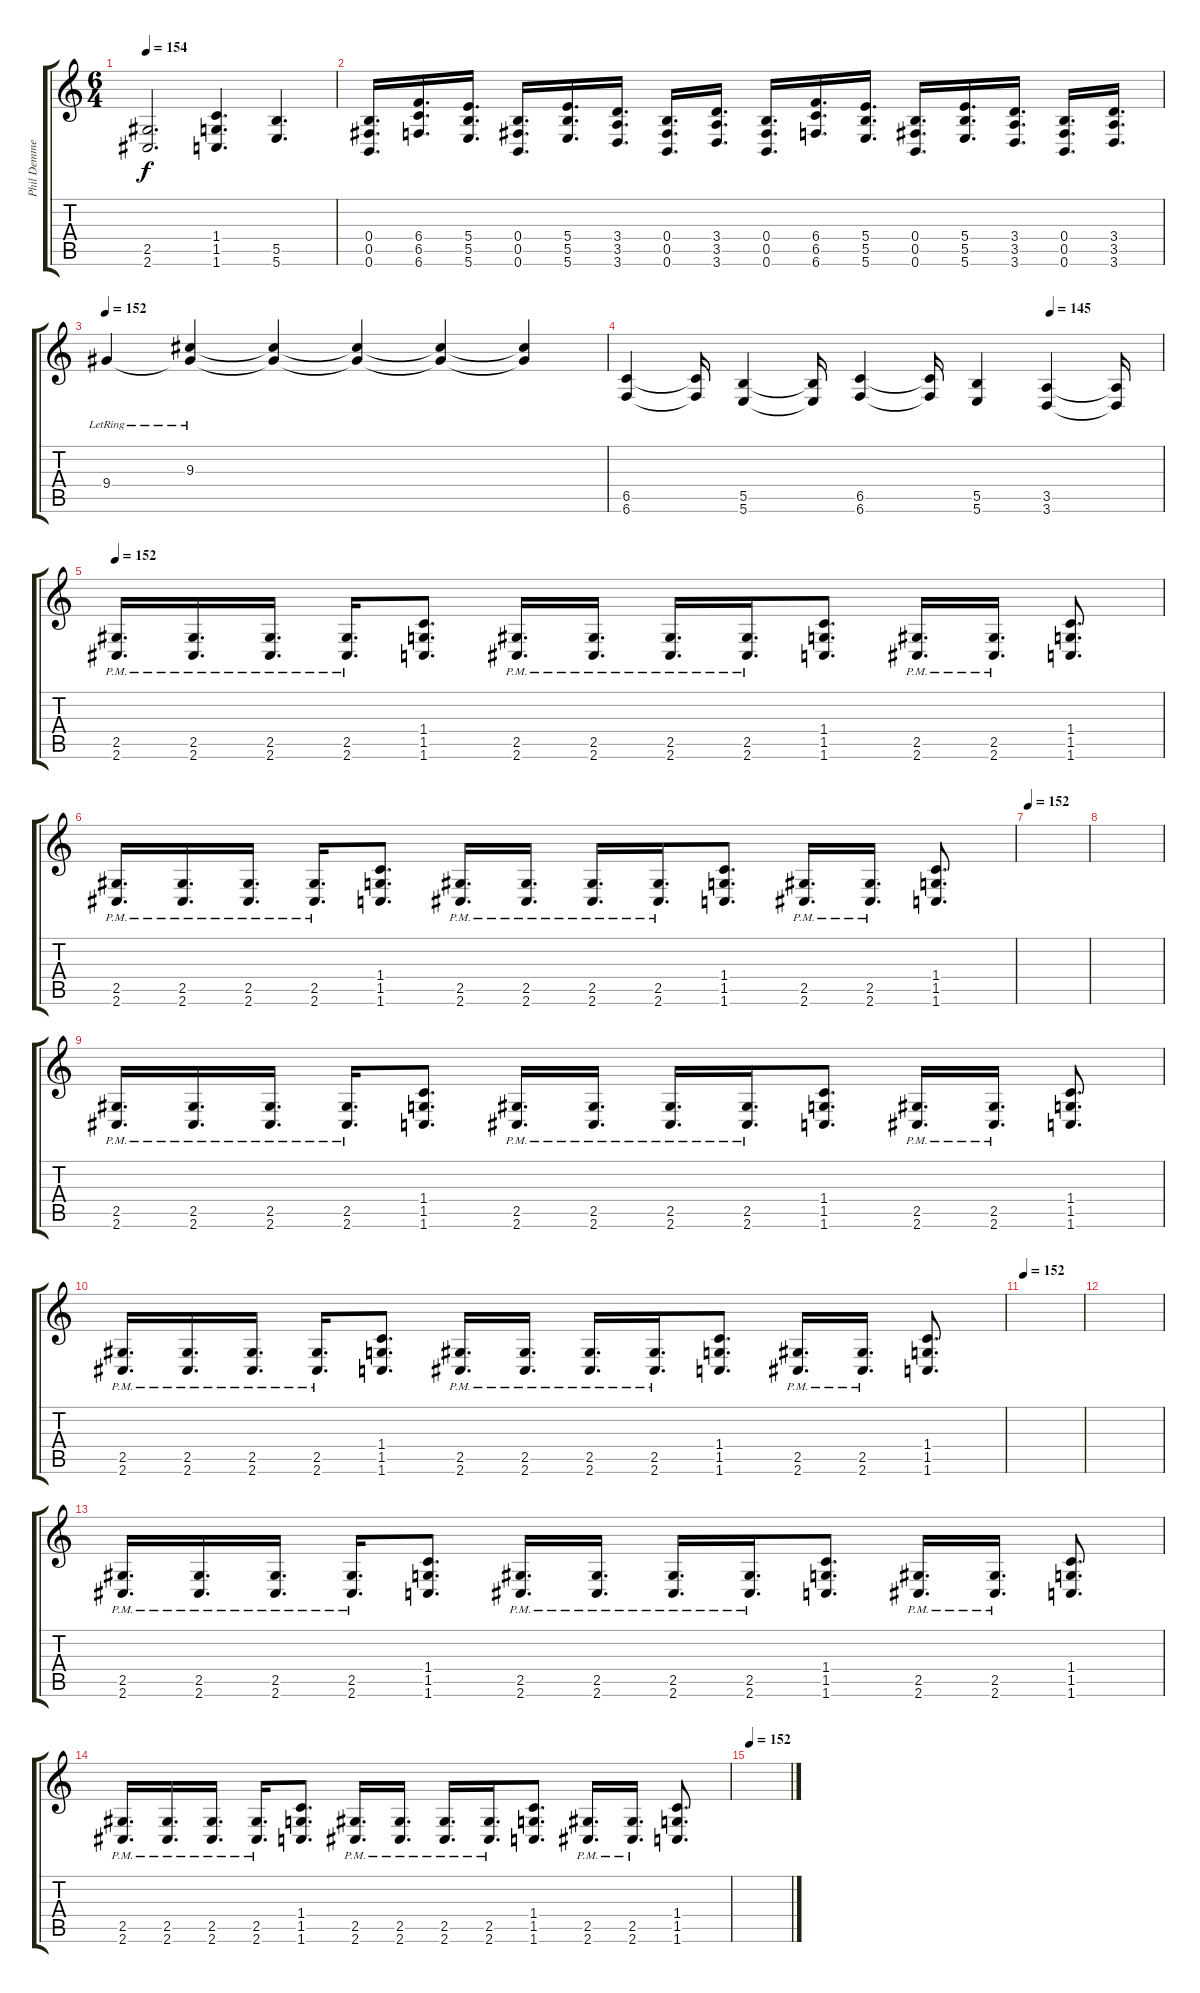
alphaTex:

\track ("Phil Demmel" "Phil Demme") {instrument overdrivenguitar}
\staff {score tabs}
\tuning (Db4 Ab3 E3 B2 Gb2 B1) {hide}
\ts (6 4)
\tempo 154
\clef g2
\ks c
(2.5 2.6).2{d dy f} (1.4 1.5 1.6).4{d} (5.5 5.6).4{d} |
(0.4 0.5 0.6).16{d} (6.4 6.5 6.6).16{d} (5.4 5.5 5.6).16{d} (0.4 0.5 0.6).16{d} (5.4 5.5 5.6).16{d} (3.4 3.5 3.6).16{d} (0.4 0.5 0.6).16{d} (3.4 3.5 3.6).16{d} (0.4 0.5 0.6).16{d} (6.4 6.5 6.6).16{d} (5.4 5.5 5.6).16{d} (0.4 0.5 0.6).16{d} (5.4 5.5 5.6).16{d} (3.4 3.5 3.6).16{d} (0.4 0.5 0.6).16{d} (3.4 3.5 3.6).16{d} |
\tempo 152
9.4{lr}.4 (9.3{lr} 9.4{t}).4 (9.3{t} 9.4{t}).4 (9.3{t} 9.4{t}).4 (9.3{t} 9.4{t}).4 (9.3{t} 9.4{t}).4 |
\tempo (145 0.7916666666666666)
(6.5 6.6).4 (6.5{t} 6.6{t}).16 (5.5 5.6).4 (5.5{t} 5.6{t}).16 (6.5 6.6).4 (6.5{t} 6.6{t}).16 (5.5 5.6).4 (3.5 3.6).4 (3.5{t} 3.6{t}).16 |
\tempo 152
(2.5{pm} 2.6{pm}).16{d} (2.5{pm} 2.6{pm}).16{d} (2.5{pm} 2.6{pm}).16{d} (2.5{pm} 2.6{pm}).16{d} (1.4 1.5 1.6).8{d} (2.5{pm} 2.6{pm}).16{d} (2.5{pm} 2.6{pm}).16{d} (2.5{pm} 2.6{pm}).16{d} (2.5{pm} 2.6{pm}).16{d} (1.4 1.5 1.6).8{d} (2.5{pm} 2.6{pm}).16{d} (2.5{pm} 2.6{pm}).16{d} (1.4 1.5 1.6).8{d} |
(2.5{pm} 2.6{pm}).16{d} (2.5{pm} 2.6{pm}).16{d} (2.5{pm} 2.6{pm}).16{d} (2.5{pm} 2.6{pm}).16{d} (1.4 1.5 1.6).8{d} (2.5{pm} 2.6{pm}).16{d} (2.5{pm} 2.6{pm}).16{d} (2.5{pm} 2.6{pm}).16{d} (2.5{pm} 2.6{pm}).16{d} (1.4 1.5 1.6).8{d} (2.5{pm} 2.6{pm}).16{d} (2.5{pm} 2.6{pm}).16{d} (1.4 1.5 1.6).8{d} |
\tempo 152
|
|
(2.5{pm} 2.6{pm}).16{d} (2.5{pm} 2.6{pm}).16{d} (2.5{pm} 2.6{pm}).16{d} (2.5{pm} 2.6{pm}).16{d} (1.4 1.5 1.6).8{d} (2.5{pm} 2.6{pm}).16{d} (2.5{pm} 2.6{pm}).16{d} (2.5{pm} 2.6{pm}).16{d} (2.5{pm} 2.6{pm}).16{d} (1.4 1.5 1.6).8{d} (2.5{pm} 2.6{pm}).16{d} (2.5{pm} 2.6{pm}).16{d} (1.4 1.5 1.6).8{d} |
(2.5{pm} 2.6{pm}).16{d} (2.5{pm} 2.6{pm}).16{d} (2.5{pm} 2.6{pm}).16{d} (2.5{pm} 2.6{pm}).16{d} (1.4 1.5 1.6).8{d} (2.5{pm} 2.6{pm}).16{d} (2.5{pm} 2.6{pm}).16{d} (2.5{pm} 2.6{pm}).16{d} (2.5{pm} 2.6{pm}).16{d} (1.4 1.5 1.6).8{d} (2.5{pm} 2.6{pm}).16{d} (2.5{pm} 2.6{pm}).16{d} (1.4 1.5 1.6).8{d} |
\tempo 152
|
|
(2.5{pm} 2.6{pm}).16{d} (2.5{pm} 2.6{pm}).16{d} (2.5{pm} 2.6{pm}).16{d} (2.5{pm} 2.6{pm}).16{d} (1.4 1.5 1.6).8{d} (2.5{pm} 2.6{pm}).16{d} (2.5{pm} 2.6{pm}).16{d} (2.5{pm} 2.6{pm}).16{d} (2.5{pm} 2.6{pm}).16{d} (1.4 1.5 1.6).8{d} (2.5{pm} 2.6{pm}).16{d} (2.5{pm} 2.6{pm}).16{d} (1.4 1.5 1.6).8{d} |
(2.5{pm} 2.6{pm}).16{d} (2.5{pm} 2.6{pm}).16{d} (2.5{pm} 2.6{pm}).16{d} (2.5{pm} 2.6{pm}).16{d} (1.4 1.5 1.6).8{d} (2.5{pm} 2.6{pm}).16{d} (2.5{pm} 2.6{pm}).16{d} (2.5{pm} 2.6{pm}).16{d} (2.5{pm} 2.6{pm}).16{d} (1.4 1.5 1.6).8{d} (2.5{pm} 2.6{pm}).16{d} (2.5{pm} 2.6{pm}).16{d} (1.4 1.5 1.6).8{d} |
\tempo 152
